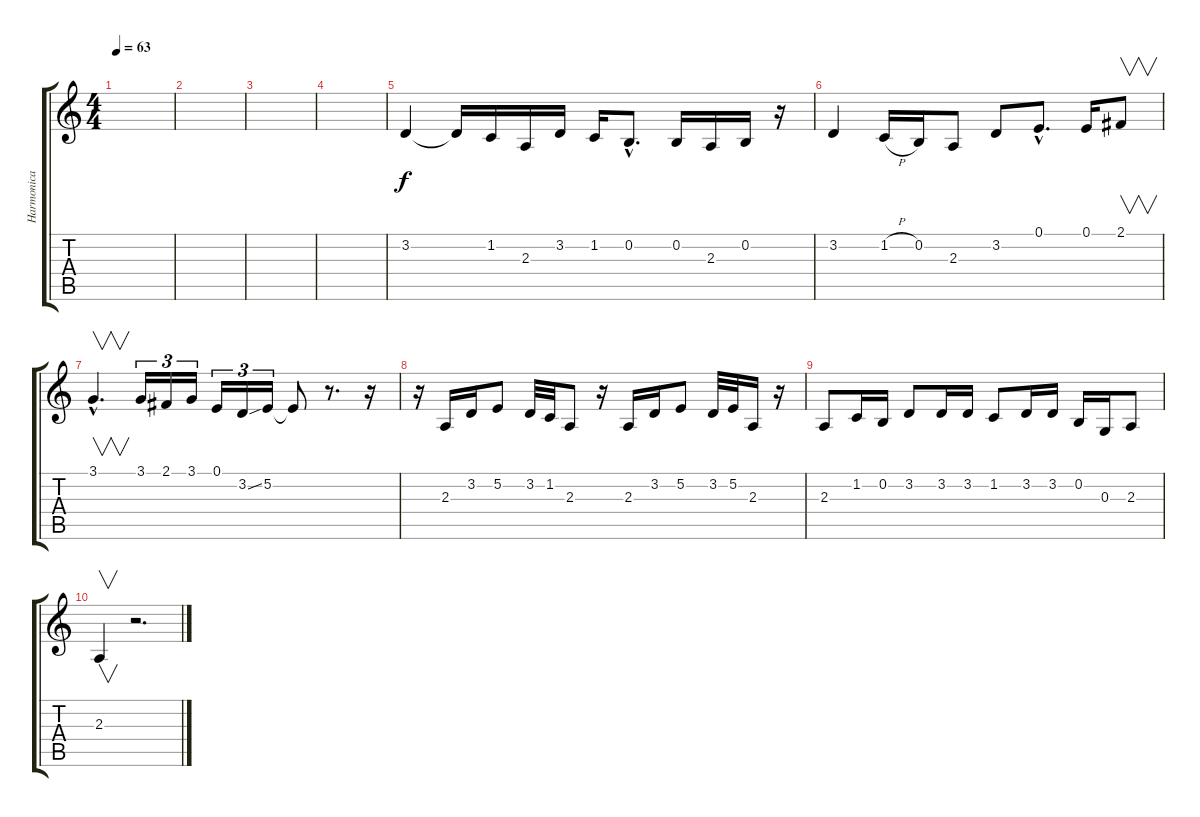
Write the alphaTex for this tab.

\track ("Harmonica" "Harmonica") {instrument harmonica}
\staff {score tabs}
\tuning (E4 B3 G3 D3 A2 E2) {hide}
\ts (4 4)
\tempo 63
\clef g2
\ks c
|
|
|
|
3.2.4 3.2{t}.16 1.2.16 2.3.16 3.2.16 1.2.16 0.2{hac}.8{d} 0.2.16 2.3.16 0.2.16 r.16 |
3.2.4 1.2{h}.16 0.2.16 2.3.8 3.2.8 0.1{hac}.8{d} 0.1.16 2.1.8{v} |
3.1{hac}.4{v d} 3.1.16{tu (3 2)} 2.1.16{tu (3 2)} 3.1.16{tu (3 2)} 0.1.16{tu (3 2)} 3.2{ss}.16{tu (3 2)} 5.2.16{tu (3 2)} 5.2{t}.8 r.8{d} r.16 |
r.16 2.3.16 3.2.16 5.2.8 3.2.32 1.2.32 2.3.8 r.16 2.3.16 3.2.16 5.2.8 3.2.32 5.2.32 2.3.16 r.16 |
2.3.8 1.2.16 0.2.16 3.2.8 3.2.16 3.2.16 1.2.8 3.2.16 3.2.16 0.2.16 0.3.16 2.3.8 |
2.3.4{v} r.2{d}
